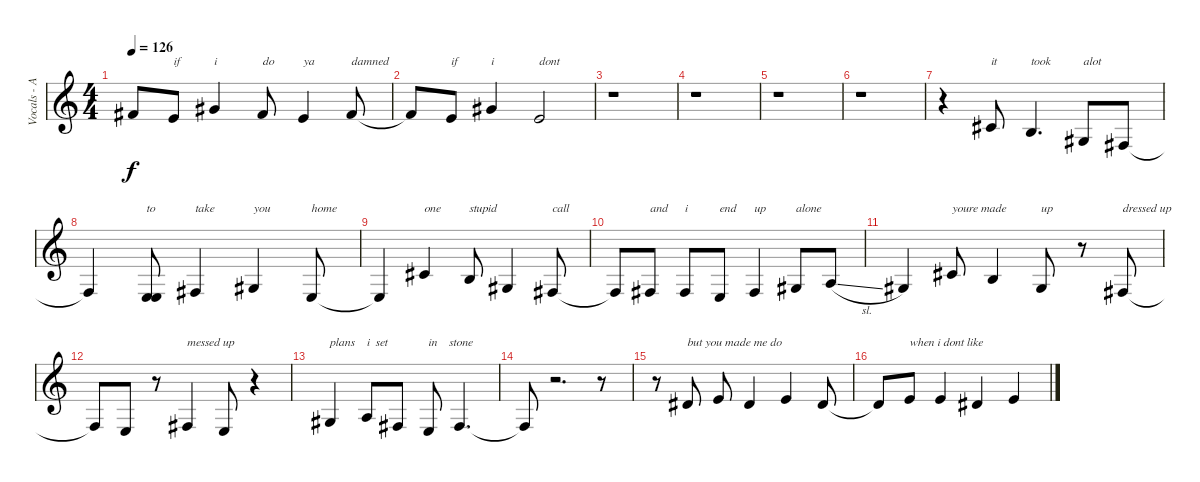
\track ("Vocals - Alex" "Vocals - A") {instrument oboe}
\staff {score}
\tuning (E4 B3 G3 D3 A2 E2) {hide}
\ts (4 4)
\tempo 126
\clef g2
\ks c
2.1{t}.8{dy f} 0.1.8{txt "if"} 4.1.4{txt "i"} 2.1.8{txt "do"} 0.1.4{txt "ya"} 2.1.8{txt "damned"} |
2.1{t}.8 0.1.8{txt "if"} 4.1.4{txt "i"} 0.1.2{txt "dont"} |
r.1 |
r.1 |
r.1 |
r.1 |
r.4 2.2.8{txt "it"} 0.2.4{d txt "took"} 1.3.8{txt "alot"} 4.4.8 |
4.4{t}.4{txt " "} (2.4 7.5).8{txt "to"} 4.4.4{txt "take"} 1.3.4{txt "you"} 2.4.8{txt "home"} |
2.4{t}.4 2.2.4{txt "one"} 0.2.8{txt "stupid"} 1.3.4 4.4.8{txt "call"} |
4.4{t}.8 4.4.8{txt "and"} 4.4.8{txt "i"} 2.4.8{txt "end"} 4.4.4{txt "up"} 1.3.8{txt "alone"} 2.3{sl}.8 |
1.3.4 2.2.8{txt "youre made"} 0.2.4 1.3.8{txt "up"} r.8 4.4.8{txt "dressed up"} |
4.4{t}.8 2.4.8 r.8 4.4.4{txt "messed up"} 2.4.8 r.4 |
1.3.4{txt "plans"} 2.3.8{txt "i  set"} 4.4.8 2.4.8{txt "in    stone"} 4.4.4{d} |
4.4{t}.8 r.2{d} r.8 |
r.8 4.2.8{txt "but you made me do"} 0.1.8 4.2.4 0.1.4 4.2.8 |
4.2{t}.8 0.1.8{txt "when i dont like"} 0.1.4 4.2.4 0.1.4
